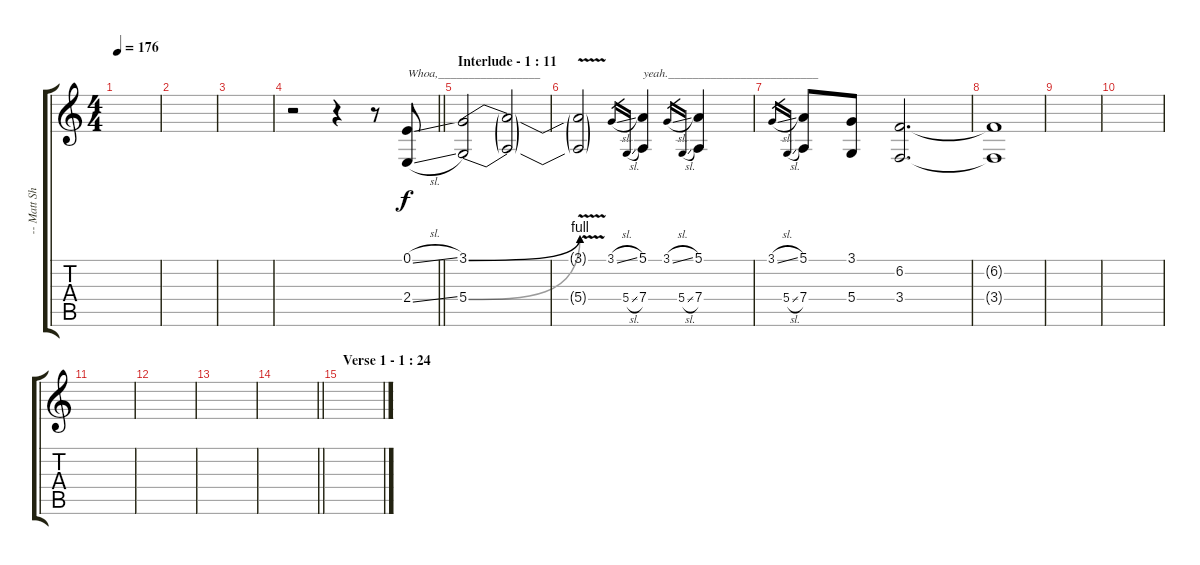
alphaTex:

\track ("-- Matt Shadows - Vocals" "-- Matt Sh") {instrument oboe}
\staff {score tabs}
\tuning (E4 B3 G3 D3 A2 D2) {hide}
\ts (4 4)
\tempo 176
\clef g2
\ks c
|
|
|
\barLineRight lightlight
r.2 r.4 r.8 (0.1{sl} 2.4{sl}).8{txt "Whoa,_________________"} |
\section ("" "Interlude - 1 : 11")
(3.1{be (bend 0 0 60 4)} 5.4{be (bend 0 0 60 4)}).2 (3.1{t} 5.4{t}).2 |
(3.1{v t} 5.4{v t}).2 3.1{sl}.16{gr} 5.4{sl}.16{gr} (5.1 7.4).4{txt "yeah._________________________"} 3.1{sl}.16{gr} 5.4{sl}.16{gr} (5.1 7.4).4 |
3.1{sl}.16{gr} 5.4{sl}.16{gr} (5.1 7.4).8 (3.1 5.4).8 (6.2 3.4).2{d} |
(6.2{t} 3.4{t}).1 |
|
|
|
|
|
\barLineRight lightlight
|
\section ("" "Verse 1 - 1 : 24")
